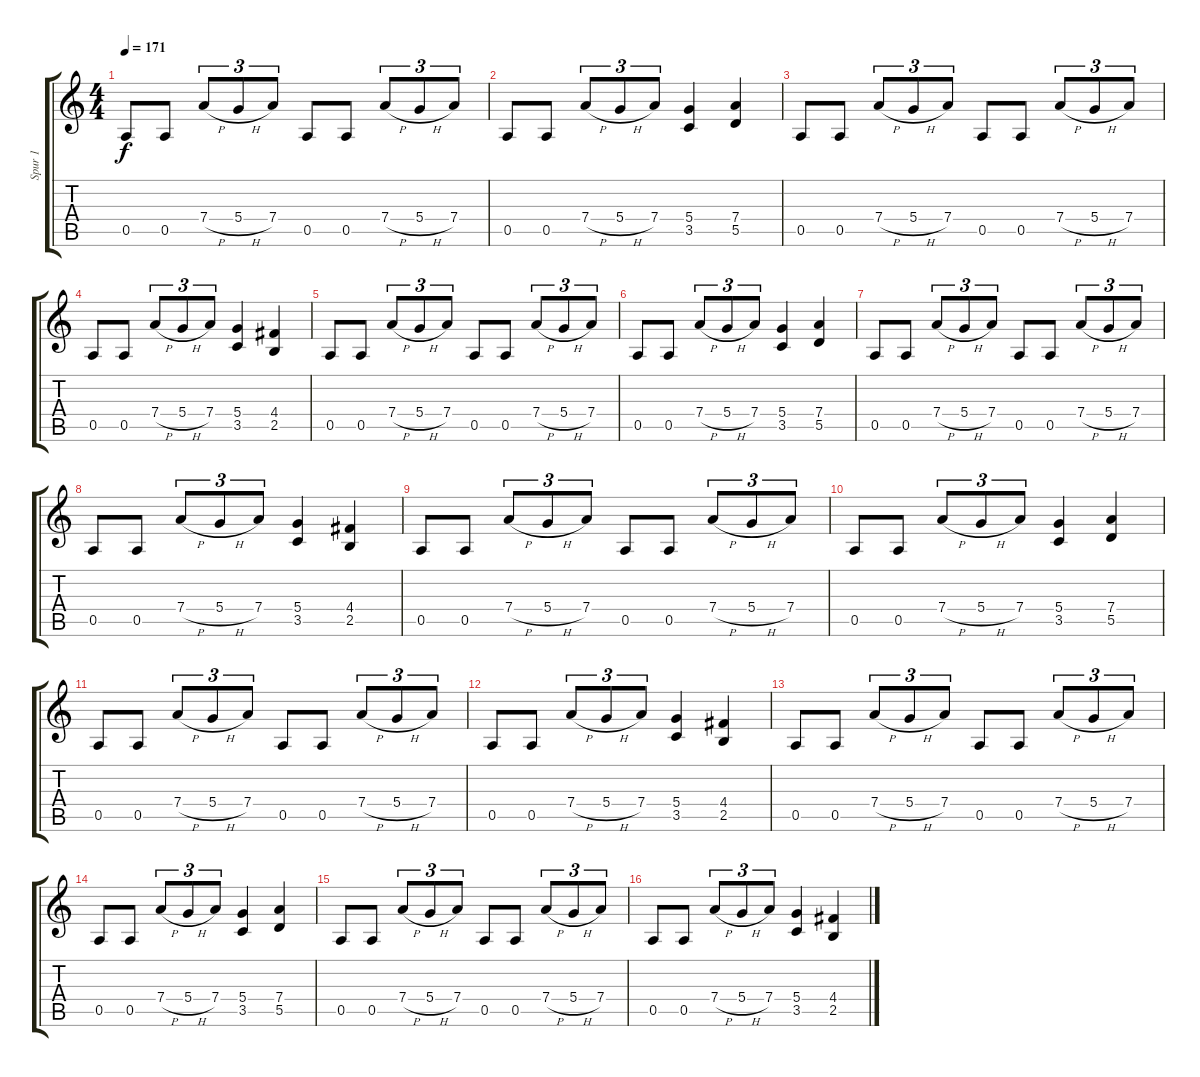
\track ("Spur 1" "Spur 1") {instrument distortionguitar}
\staff {score tabs}
\tuning (E4 B3 G3 D3 A2 E2) {hide}
\ts (4 4)
\tempo 171
\clef g2
\ks c
0.5.8{dy f instrument distortionguitar} 0.5.8 7.4{h}.8{tu (3 2)} 5.4{h}.8{tu (3 2)} 7.4.8{tu (3 2)} 0.5.8 0.5.8 7.4{h}.8{tu (3 2)} 5.4{h}.8{tu (3 2)} 7.4.8{tu (3 2)} |
0.5.8 0.5.8 7.4{h}.8{tu (3 2)} 5.4{h}.8{tu (3 2)} 7.4.8{tu (3 2)} (5.4 3.5).4 (7.4 5.5).4 |
0.5.8 0.5.8 7.4{h}.8{tu (3 2)} 5.4{h}.8{tu (3 2)} 7.4.8{tu (3 2)} 0.5.8 0.5.8 7.4{h}.8{tu (3 2)} 5.4{h}.8{tu (3 2)} 7.4.8{tu (3 2)} |
0.5.8 0.5.8 7.4{h}.8{tu (3 2)} 5.4{h}.8{tu (3 2)} 7.4.8{tu (3 2)} (5.4 3.5).4 (4.4 2.5).4 |
0.5.8 0.5.8 7.4{h}.8{tu (3 2)} 5.4{h}.8{tu (3 2)} 7.4.8{tu (3 2)} 0.5.8 0.5.8 7.4{h}.8{tu (3 2)} 5.4{h}.8{tu (3 2)} 7.4.8{tu (3 2)} |
0.5.8 0.5.8 7.4{h}.8{tu (3 2)} 5.4{h}.8{tu (3 2)} 7.4.8{tu (3 2)} (5.4 3.5).4 (7.4 5.5).4 |
0.5.8 0.5.8 7.4{h}.8{tu (3 2)} 5.4{h}.8{tu (3 2)} 7.4.8{tu (3 2)} 0.5.8 0.5.8 7.4{h}.8{tu (3 2)} 5.4{h}.8{tu (3 2)} 7.4.8{tu (3 2)} |
0.5.8 0.5.8 7.4{h}.8{tu (3 2)} 5.4{h}.8{tu (3 2)} 7.4.8{tu (3 2)} (5.4 3.5).4 (4.4 2.5).4 |
0.5.8 0.5.8 7.4{h}.8{tu (3 2)} 5.4{h}.8{tu (3 2)} 7.4.8{tu (3 2)} 0.5.8 0.5.8 7.4{h}.8{tu (3 2)} 5.4{h}.8{tu (3 2)} 7.4.8{tu (3 2)} |
0.5.8 0.5.8 7.4{h}.8{tu (3 2)} 5.4{h}.8{tu (3 2)} 7.4.8{tu (3 2)} (5.4 3.5).4 (7.4 5.5).4 |
0.5.8 0.5.8 7.4{h}.8{tu (3 2)} 5.4{h}.8{tu (3 2)} 7.4.8{tu (3 2)} 0.5.8 0.5.8 7.4{h}.8{tu (3 2)} 5.4{h}.8{tu (3 2)} 7.4.8{tu (3 2)} |
0.5.8 0.5.8 7.4{h}.8{tu (3 2)} 5.4{h}.8{tu (3 2)} 7.4.8{tu (3 2)} (5.4 3.5).4 (4.4 2.5).4 |
0.5.8 0.5.8 7.4{h}.8{tu (3 2)} 5.4{h}.8{tu (3 2)} 7.4.8{tu (3 2)} 0.5.8 0.5.8 7.4{h}.8{tu (3 2)} 5.4{h}.8{tu (3 2)} 7.4.8{tu (3 2)} |
0.5.8 0.5.8 7.4{h}.8{tu (3 2)} 5.4{h}.8{tu (3 2)} 7.4.8{tu (3 2)} (5.4 3.5).4 (7.4 5.5).4 |
0.5.8 0.5.8 7.4{h}.8{tu (3 2)} 5.4{h}.8{tu (3 2)} 7.4.8{tu (3 2)} 0.5.8 0.5.8 7.4{h}.8{tu (3 2)} 5.4{h}.8{tu (3 2)} 7.4.8{tu (3 2)} |
0.5.8 0.5.8 7.4{h}.8{tu (3 2)} 5.4{h}.8{tu (3 2)} 7.4.8{tu (3 2)} (5.4 3.5).4 (4.4 2.5).4
